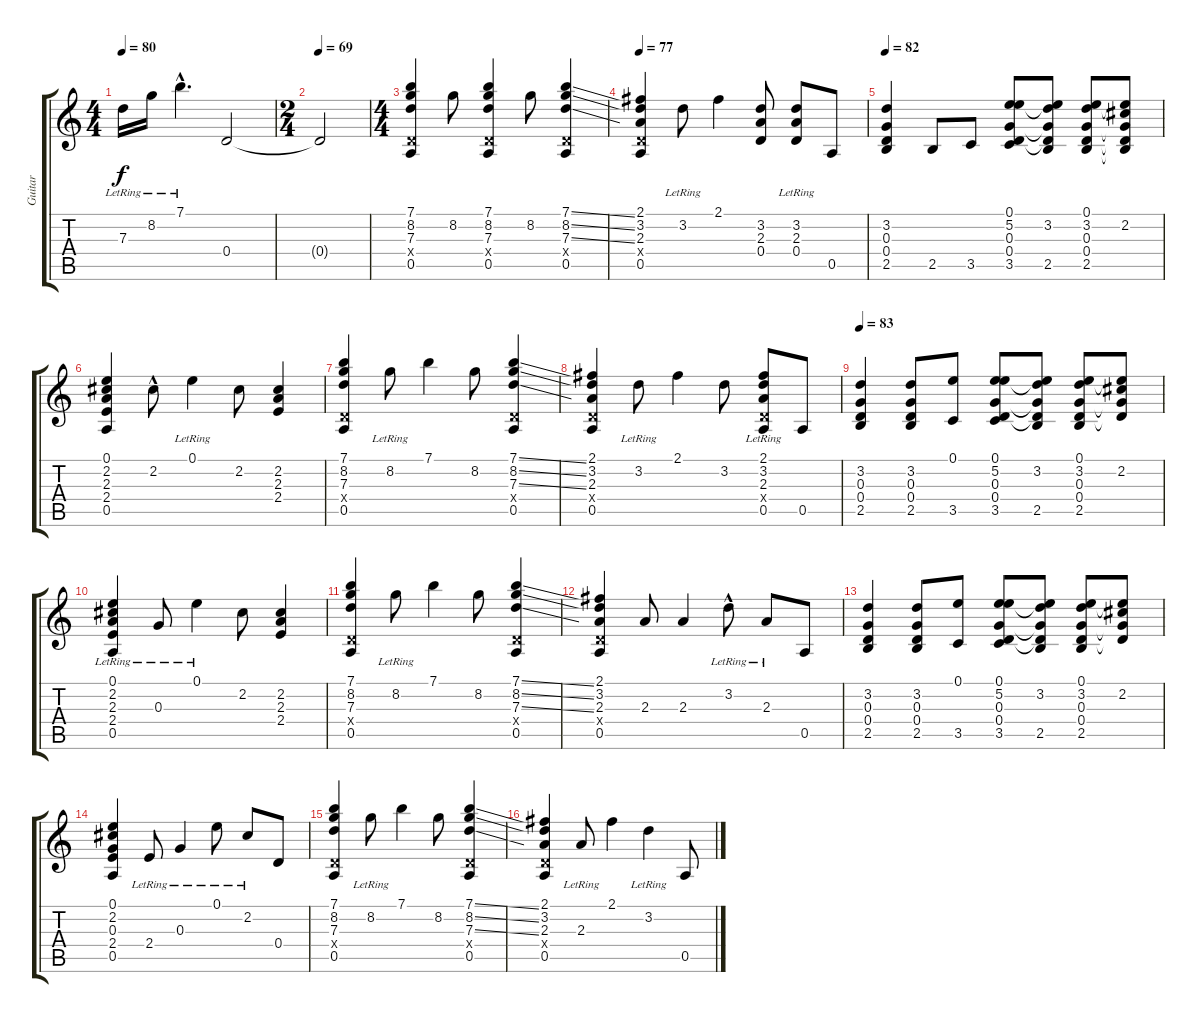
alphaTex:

\track ("Guitar" "Guitar") {instrument distortionguitar}
\staff {score tabs}
\tuning (E4 B3 G3 D3 A2 E2) {hide}
\ts (4 4)
\tempo 80
\clef g2
\ks c
7.3{lr}.16{dy f} 8.2{lr}.16 7.1{hac lr}.4{d} 0.4.2 |
\ts (2 4)
\tempo 69
0.4{t}.2 |
\ts (4 4)
(7.1 8.2 7.3 0.4{x} 0.5).4 8.2.8 (7.1 8.2 7.3 0.4{x} 0.5).4 8.2.8 (7.1{ss} 8.2{ss} 7.3{ss} 0.4{x} 0.5).4 |
\tempo 77
(2.1 3.2 2.3 0.4{x} 0.5).4 3.2{lr}.8 2.1.4 (3.2 2.3 0.4).8 (3.2 2.3 0.4{lr}).8 0.5.8 |
\tempo 82
(3.2 0.3 0.4 2.5).4 2.5.8 3.5.8 (0.1 5.2 0.3 0.4 3.5).8 (0.1{t} 3.2 0.3{t} 0.4{t} 2.5).8 (0.1 3.2 0.3 0.4 2.5).8 (0.1{t} 2.2 0.3{t} 0.4{t} 2.5{t}).8 |
(0.1 2.2 2.3 2.4 0.5).4 2.2{hac}.8 0.1{lr}.4 2.2.8 (2.2 2.3 2.4).4 |
(7.1 8.2 7.3 0.4{x} 0.5).4 8.2{lr}.8 7.1.4 8.2.8 (7.1{ss} 8.2{ss} 7.3{ss} 0.4{x} 0.5).4 |
(2.1 3.2 2.3 0.4{x} 0.5).4 3.2{lr}.8 2.1.4 3.2.8 (2.1{lr} 3.2{lr} 2.3{lr} 0.4{x} 0.5).8 0.5.8 |
\tempo 83
(3.2 0.3 0.4 2.5).4 (3.2 0.3 0.4 2.5).8 (0.1 3.5).8 (0.1 5.2 0.3 0.4 3.5).8 (0.1{t} 3.2 0.3{t} 0.4{t} 2.5).8 (0.1 3.2 0.3 0.4 2.5).8 (0.1{t} 2.2 0.3{t} 0.4{t}).8 |
(0.1 2.2 2.3 2.4 0.5{lr}).4 0.3{lr}.8 0.1{lr}.4 2.2.8 (2.2 2.3 2.4).4 |
(7.1 8.2 7.3 0.4{x} 0.5).4 8.2{lr}.8 7.1.4 8.2.8 (7.1{ss} 8.2{ss} 7.3{ss} 0.4{x} 0.5).4 |
(2.1 3.2 2.3 0.4{x} 0.5).4 2.3.8 2.3.4 3.2{hac lr}.8 2.3{lr}.8 0.5.8 |
(3.2 0.3 0.4 2.5).4 (3.2 0.3 0.4 2.5).8 (0.1 3.5).8 (0.1 5.2 0.3 0.4 3.5).8 (0.1{t} 3.2 0.3{t} 0.4{t} 2.5).8 (0.1 3.2 0.3 0.4 2.5).8 (0.1{t} 2.2 0.3{t} 0.4{t}).8 |
(0.1 2.2 0.3 2.4 0.5).4 2.4{lr}.8 0.3{lr}.4 0.1{lr}.8 2.2{lr}.8 0.4.8 |
(7.1 8.2 7.3 0.4{x} 0.5).4 8.2{lr}.8 7.1.4 8.2.8 (7.1{ss} 8.2{ss} 7.3{ss} 0.4{x} 0.5).4 |
(2.1 3.2 2.3 0.4{x} 0.5).4 2.3{lr}.8 2.1.4 3.2{lr}.4 0.5.8
